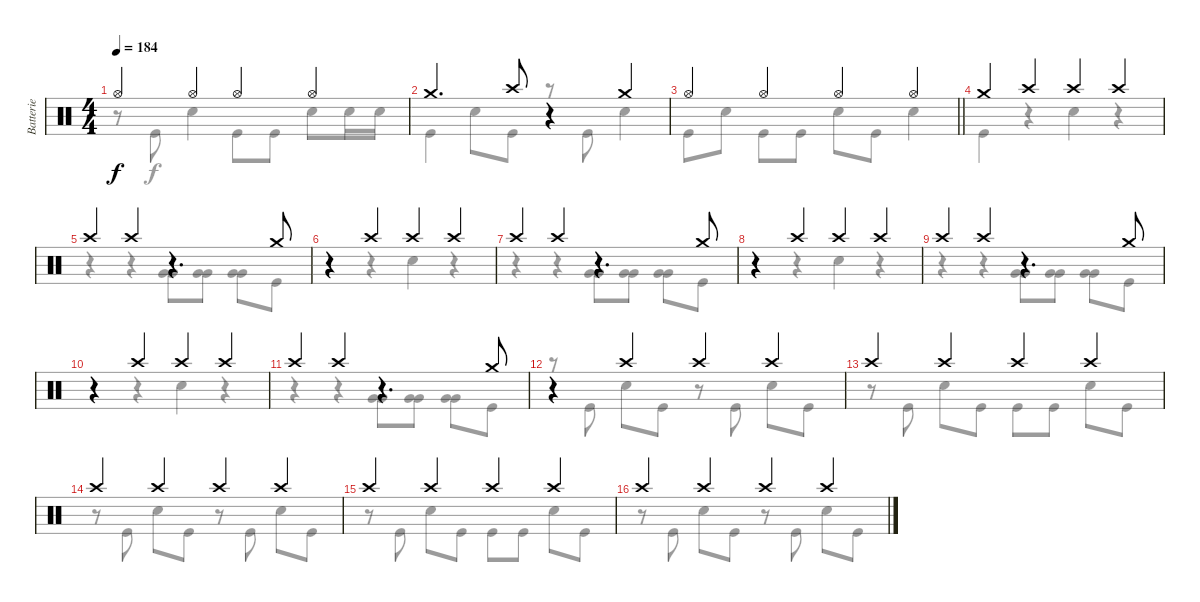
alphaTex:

\track ("Batterie" "Batterie") {instrument percussion}
\staff {score}
\articulation defaults
\voice
\ts (4 4)
\tempo 184
\clef neutral
\ks c "Hi-Hat (open)".4{dy f} "Hi-Hat (open)".4 "Hi-Hat (open)".4 "Hi-Hat (open)".4
|
"Crash medium (hit)".4{d} "Crash high (hit)".8 r.4 "Crash medium (hit)".4 |
\barLineRight lightlight "Hi-Hat (open)".4 "Hi-Hat (open)".4 "Hi-Hat (open)".4 "Hi-Hat (open)".4
|
"Crash medium (hit)".4 "Crash high (hit)".4 "Crash high (hit)".4 "Crash high (hit)".4 |
"Crash high (hit)".4 "Crash high (hit)".4 r.4{d} "Crash medium (hit)".8 |
r.4 "Crash high (hit)".4 "Crash high (hit)".4 "Crash high (hit)".4 |
"Crash high (hit)".4 "Crash high (hit)".4 r.4{d} "Crash medium (hit)".8 |
r.4 "Crash high (hit)".4 "Crash high (hit)".4 "Crash high (hit)".4 |
"Crash high (hit)".4 "Crash high (hit)".4 r.4{d} "Crash medium (hit)".8 |
r.4 "Crash high (hit)".4 "Crash high (hit)".4 "Crash high (hit)".4 |
"Crash high (hit)".4 "Crash high (hit)".4 r.4{d} "Crash medium (hit)".8 |
r.4 "Crash high (hit)".4 "Crash high (hit)".4 "Crash high (hit)".4 |
"Crash high (hit)".4 "Crash high (hit)".4 "Crash high (hit)".4 "Crash high (hit)".4 |
"Crash high (hit)".4 "Crash high (hit)".4 "Crash high (hit)".4 "Crash high (hit)".4 |
"Crash high (hit)".4 "Crash high (hit)".4 "Crash high (hit)".4 "Crash high (hit)".4 |
"Crash high (hit)".4 "Crash high (hit)".4 "Crash high (hit)".4 "Crash high (hit)".4
\voice
\clef neutral
\ottava regular
\simile none
\ks c
r.8{dy f} "Kick (hit)".8 "Snare (hit) 2".4 "Kick (hit)".8 "Kick (hit)".8 "Snare (hit) 2".8 "Snare (hit) 2".16 "Snare (hit) 2".16 |
"Kick (hit)".4 "Snare (hit) 2".8 "Kick (hit)".8 r.8 "Kick (hit)".8 "Snare (hit) 2".4 |
\barLineRight lightlight "Kick (hit)".8 "Snare (hit) 2".8 "Kick (hit)".8 "Kick (hit)".8 "Snare (hit) 2".8 "Kick (hit)".8 "Snare (hit) 2".4
|
"Kick (hit)".4 r.4 "Snare (hit) 2".4 r.4 |
r.4 r.4 ("Very Low Tom (hit)" "Very Low Tom (hit)").8 ("Very Low Tom (hit)" "Very Low Tom (hit)").8 ("Very Low Tom (hit)" "Very Low Tom (hit)").8 "Kick (hit)".8 |
r.4 r.4 "Snare (hit) 2".4 r.4 |
r.4 r.4 ("Very Low Tom (hit)" "Very Low Tom (hit)").8 ("Very Low Tom (hit)" "Very Low Tom (hit)").8 ("Very Low Tom (hit)" "Very Low Tom (hit)").8 "Kick (hit)".8 |
r.4 r.4 "Snare (hit) 2".4 r.4 |
r.4 r.4 ("Very Low Tom (hit)" "Very Low Tom (hit)").8 ("Very Low Tom (hit)" "Very Low Tom (hit)").8 ("Very Low Tom (hit)" "Very Low Tom (hit)").8 "Kick (hit)".8 |
r.4 r.4 "Snare (hit) 2".4 r.4 |
r.4 r.4 ("Very Low Tom (hit)" "Very Low Tom (hit)").8 ("Very Low Tom (hit)" "Very Low Tom (hit)").8 ("Very Low Tom (hit)" "Very Low Tom (hit)").8 "Kick (hit)".8 |
r.8 "Kick (hit)".8 "Snare (hit) 2".8 "Kick (hit)".8 r.8 "Kick (hit)".8 "Snare (hit) 2".8 "Kick (hit)".8 |
r.8 "Kick (hit)".8 "Snare (hit) 2".8 "Kick (hit)".8 "Kick (hit)".8 "Kick (hit)".8 "Snare (hit) 2".8 "Kick (hit)".8 |
r.8 "Kick (hit)".8 "Snare (hit) 2".8 "Kick (hit)".8 r.8 "Kick (hit)".8 "Snare (hit) 2".8 "Kick (hit)".8 |
r.8 "Kick (hit)".8 "Snare (hit) 2".8 "Kick (hit)".8 "Kick (hit)".8 "Kick (hit)".8 "Snare (hit) 2".8 "Kick (hit)".8 |
r.8 "Kick (hit)".8 "Snare (hit) 2".8 "Kick (hit)".8 r.8 "Kick (hit)".8 "Snare (hit) 2".8 "Kick (hit)".8
